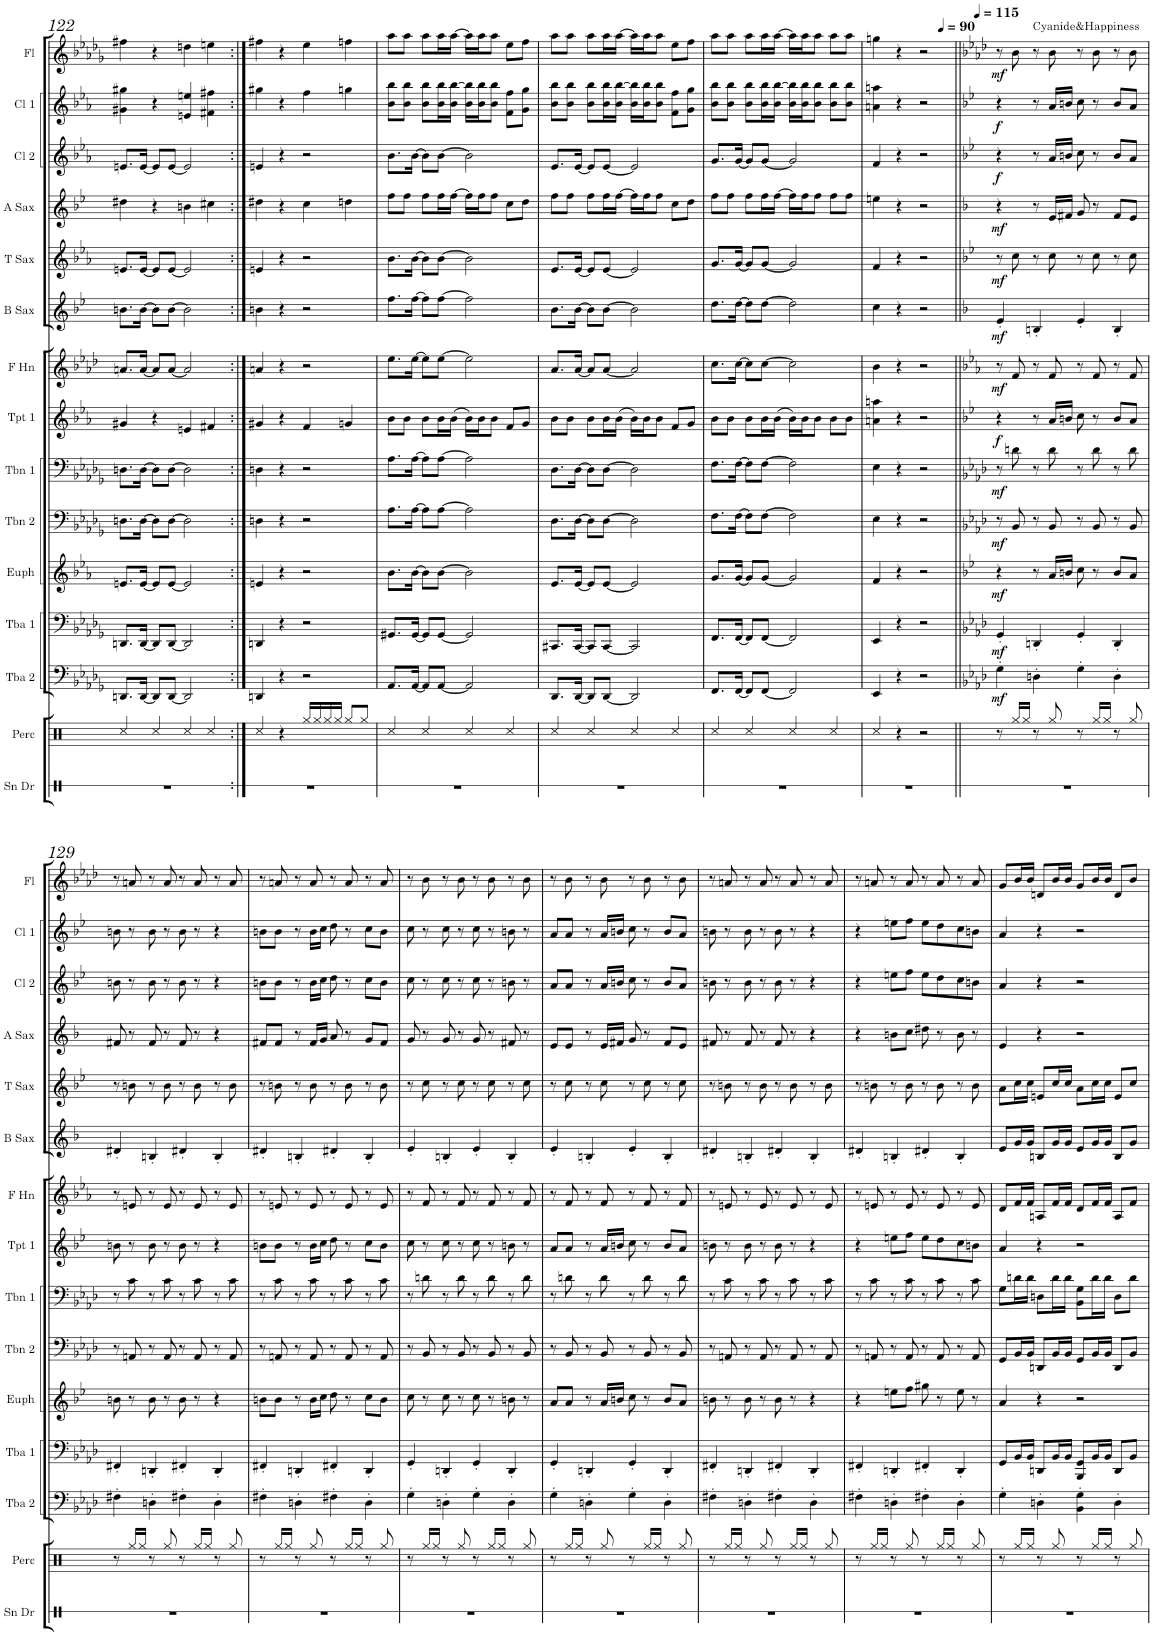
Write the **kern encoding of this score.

**kern	**kern	**kern	**dynam	**kern	**dynam	**kern	**dynam	**kern	**dynam	**kern	**dynam	**kern	**dynam	**kern	**dynam	**kern	**dynam	**kern	**dynam	**kern	**dynam	**kern	**dynam	**kern	**dynam	**kern	**dynam
*part15	*part14	*part13	*part13	*part12	*part12	*part11	*part11	*part10	*part10	*part9	*part9	*part8	*part8	*part7	*part7	*part6	*part6	*part5	*part5	*part4	*part4	*part3	*part3	*part2	*part2	*part1	*part1
*staff15	*staff14	*staff13	*staff13	*staff12	*staff12	*staff11	*staff11	*staff10	*staff10	*staff9	*staff9	*staff8	*staff8	*staff7	*staff7	*staff6	*staff6	*staff5	*staff5	*staff4	*staff4	*staff3	*staff3	*staff2	*staff2	*staff1	*staff1
*I"Conc. Snare Drum	*I"Percussion	*I"Tuba 2	*	*I"Tuba 1	*	*I"Euphonium	*	*I"Trombone 2	*	*I"Trombone 1	*	*I"Bb Trumpet 1	*	*I"Horn in F	*	*I"Bari Saxophone	*	*I"Tenor Saxophone	*	*I"Alto Saxophone	*	*I"Bb Clarinet 2	*	*I"Bb Clarinet 1	*	*I"Flute	*
*I'Sn Dr	*I'Perc	*I'Tba 2	*	*I'Tba 1	*	*I'Euph	*	*I'Tbn 2	*	*I'Tbn 1	*	*I'Tpt 1	*	*	*	*I'B Sax	*	*I'T Sax	*	*I'A Sax	*	*I'Cl 2	*	*I'Cl 1	*	*I'Fl	*
!!LO:PB:g=z
*clefX	*clefX	*clefF4	*	*clefF4	*	*clefG2	*	*clefF4	*	*clefF4	*	*clefG2	*	*clefG2	*	*clefG2	*	*clefG2	*	*clefG2	*	*clefG2	*	*clefG2	*	*clefG2	*
*	*	*	*	*	*	*Trd8c14	*	*	*	*	*	*Trd1c2	*	*Trd4c7	*	*Trd12c21	*	*Trd8c14	*	*Trd5c9	*	*Trd1c2	*	*Trd1c2	*	*	*
*k[b-e-a-d-]	*k[b-e-a-d-]	*k[b-e-a-d-g-]	*	*k[b-e-a-d-g-]	*	*k[b-e-a-]	*	*k[b-e-a-d-g-]	*	*k[b-e-a-d-g-]	*	*k[b-e-a-]	*	*k[b-e-a-d-]	*	*k[b-e-]	*	*k[b-e-a-]	*	*k[b-e-]	*	*k[b-e-a-]	*	*k[b-e-a-]	*	*k[b-e-a-d-g-]	*
*M4/4	*M4/4	*M4/4	*	*M4/4	*	*M4/4	*	*M4/4	*	*M4/4	*	*M4/4	*	*M4/4	*	*M4/4	*	*M4/4	*	*M4/4	*	*M4/4	*	*M4/4	*	*M4/4	*
=122	=122	=122	=122	=122	=122	=122	=122	=122	=122	=122	=122	=122	=122	=122	=122	=122	=122	=122	=122	=122	=122	=122	=122	=122	=122	=122	=122
1r	4Rcc/	8.DDn/L	.	8.DDn/L	.	8.en/L	.	8.Dn\L	.	8.Dn\L	.	4g#X/	.	8.an/L	.	8.bn\L	.	8.en/L	.	4dd#X\	.	8.en/L	.	4g#X\ 4gg#X\	.	4ff#X\	.
.	.	[16DD/Jk	.	[16DD/Jk	.	[16e/Jk	.	[16D\Jk	.	[16D\Jk	.	.	.	[16a/Jk	.	[16b\Jk	.	[16e/Jk	.	.	.	[16e/Jk	.	.	.	.	.
.	4Rcc/	8DD/L]	.	8DD/L]	.	8e/L]	.	8D\L]	.	8D\L]	.	4r	.	8a/L]	.	8b\L]	.	8e/L]	.	4r	.	8e/L]	.	4r	.	4r	.
.	.	[8DD/J	.	[8DD/J	.	[8e/J	.	[8D\J	.	[8D\J	.	.	.	[8a/J	.	[8b\J	.	[8e/J	.	.	.	[8e/J	.	.	.	.	.
.	4Rcc/	2DD/]	.	2DD/]	.	2e/]	.	2D\]	.	2D\]	.	4en/	.	2a/]	.	2b\]	.	2e/]	.	4bn\	.	2e/]	.	4en/ 4een/	.	4ddn\	.
.	4Rcc/	.	.	.	.	.	.	.	.	.	.	4f#X/	.	.	.	.	.	.	.	4cc#X\	.	.	.	4f#X\ 4ff#X\	.	4een\	.
=123:|!	=123:|!	=123:|!	=123:|!	=123:|!	=123:|!	=123:|!	=123:|!	=123:|!	=123:|!	=123:|!	=123:|!	=123:|!	=123:|!	=123:|!	=123:|!	=123:|!	=123:|!	=123:|!	=123:|!	=123:|!	=123:|!	=123:|!	=123:|!	=123:|!	=123:|!	=123:|!	=123:|!
1r	4Rcc/	4DDn/	.	4DDn/	.	4en/	.	4Dn\	.	4Dn\	.	4g#X/	.	4an/	.	4bn\	.	4en/	.	4dd#X\	.	4en/	.	4gg#X\	.	4ff#X\	.
.	4r	4r	.	4r	.	4r	.	4r	.	4r	.	4r	.	4r	.	4r	.	4r	.	4r	.	4r	.	4r	.	4r	.
.	16Rgg/LL	2r	.	2r	.	2r	.	2r	.	2r	.	4f/	.	2r	.	2r	.	2r	.	4cc\	.	2r	.	4ff\	.	4ee-\	.
.	16Rgg/	.	.	.	.	.	.	.	.	.	.	.	.	.	.	.	.	.	.	.	.	.	.	.	.	.	.
.	16Rgg/	.	.	.	.	.	.	.	.	.	.	.	.	.	.	.	.	.	.	.	.	.	.	.	.	.	.
.	16Rgg/JJ	.	.	.	.	.	.	.	.	.	.	.	.	.	.	.	.	.	.	.	.	.	.	.	.	.	.
.	8Rgg/L	.	.	.	.	.	.	.	.	.	.	4gn/	.	.	.	.	.	.	.	4ddn\	.	.	.	4ggn\	.	4ffn\	.
.	8Rgg/J	.	.	.	.	.	.	.	.	.	.	.	.	.	.	.	.	.	.	.	.	.	.	.	.	.	.
=124	=124	=124	=124	=124	=124	=124	=124	=124	=124	=124	=124	=124	=124	=124	=124	=124	=124	=124	=124	=124	=124	=124	=124	=124	=124	=124	=124
1r	4Rcc/	8.AA-/L	.	8.GG#X/L	.	8.b-\L	.	8.A-\L	.	8.A-\L	.	8b-\L	.	8.ee-\L	.	8.ff\L	.	8.b-\L	.	8ff\L	.	8.b-\L	.	8b-\ 8bb-\L	.	8aa-\L	.
.	.	.	.	.	.	.	.	.	.	.	.	8b-\J	.	.	.	.	.	.	.	8ff\J	.	.	.	8b-\ 8bb-\J	.	8aa-\J	.
.	.	[16AA-/Jk	.	[16GG#/Jk	.	[16b-\Jk	.	[16A-\Jk	.	[16A-\Jk	.	.	.	[16ee-\Jk	.	[16ff\Jk	.	[16b-\Jk	.	.	.	[16b-\Jk	.	.	.	.	.
.	4Rcc/	8AA-/L]	.	8GG#/L]	.	8b-\L]	.	8A-\L]	.	8A-\L]	.	8b-\L	.	8ee-\L]	.	8ff\L]	.	8b-\L]	.	8ff\L	.	8b-\L]	.	8b-\ 8bb-\L	.	8aa-\L	.
.	.	[8AA-/J	.	[8GG#/J	.	[8b-\J	.	[8A-\J	.	[8A-\J	.	16b-\L	.	[8ee-\J	.	[8ff\J	.	[8b-\J	.	16ff\L	.	[8b-\J	.	16b-\ 16bb-\L	.	16aa-\L	.
.	.	.	.	.	.	.	.	.	.	.	.	(16b-\JJ	.	.	.	.	.	.	.	[16ff\JJ	.	.	.	16b-\ [16bb-\JJ	.	[16aa-\JJ	.
.	4Rcc/	2AA-/]	.	2GG#/]	.	2b-\]	.	2A-\]	.	2A-\]	.	16b-\LL)	.	2ee-\]	.	2ff\]	.	2b-\]	.	16ff\LL]	.	2b-\]	.	16b-\ 16bb-\]LL	.	16aa-\LL]	.
.	.	.	.	.	.	.	.	.	.	.	.	16b-\J	.	.	.	.	.	.	.	16ff\J	.	.	.	16b-\ 16bb-\J	.	16aa-\J	.
.	.	.	.	.	.	.	.	.	.	.	.	8b-\J	.	.	.	.	.	.	.	8ff\J	.	.	.	8b-\ 8bb-\J	.	8aa-\J	.
.	4Rcc/	.	.	.	.	.	.	.	.	.	.	8f/L	.	.	.	.	.	.	.	8cc\L	.	.	.	8f\ 8ff\L	.	8ee-\L	.
.	.	.	.	.	.	.	.	.	.	.	.	8g/J	.	.	.	.	.	.	.	8dd\J	.	.	.	8g\ 8gg\J	.	8ff\J	.
=125	=125	=125	=125	=125	=125	=125	=125	=125	=125	=125	=125	=125	=125	=125	=125	=125	=125	=125	=125	=125	=125	=125	=125	=125	=125	=125	=125
1r	4Rcc/	8.DD-/L	.	8.CC#X/L	.	8.e-/L	.	8.D-\L	.	8.D-\L	.	8b-\L	.	8.a-/L	.	8.b-\L	.	8.e-/L	.	8ff\L	.	8.e-/L	.	8b-\ 8bb-\L	.	8aa-\L	.
.	.	.	.	.	.	.	.	.	.	.	.	8b-\J	.	.	.	.	.	.	.	8ff\J	.	.	.	8b-\ 8bb-\J	.	8aa-\J	.
.	.	[16DD-/Jk	.	[16CC#/Jk	.	[16e-/Jk	.	[16D-\Jk	.	[16D-\Jk	.	.	.	[16a-/Jk	.	[16b-\Jk	.	[16e-/Jk	.	.	.	[16e-/Jk	.	.	.	.	.
.	4Rcc/	8DD-/L]	.	8CC#/L]	.	8e-/L]	.	8D-\L]	.	8D-\L]	.	8b-\L	.	8a-/L]	.	8b-\L]	.	8e-/L]	.	8ff\L	.	8e-/L]	.	8b-\ 8bb-\L	.	8aa-\L	.
.	.	[8DD-/J	.	[8CC#/J	.	[8e-/J	.	[8D-\J	.	[8D-\J	.	16b-\L	.	[8a-/J	.	[8b-\J	.	[8e-/J	.	16ff\L	.	[8e-/J	.	16b-\ 16bb-\L	.	16aa-\L	.
.	.	.	.	.	.	.	.	.	.	.	.	(16b-\JJ	.	.	.	.	.	.	.	[16ff\JJ	.	.	.	16b-\ [16bb-\JJ	.	[16aa-\JJ	.
.	4Rcc/	2DD-/]	.	2CC#/]	.	2e-/]	.	2D-\]	.	2D-\]	.	16b-\LL)	.	2a-/]	.	2b-\]	.	2e-/]	.	16ff\LL]	.	2e-/]	.	16b-\ 16bb-\]LL	.	16aa-\LL]	.
.	.	.	.	.	.	.	.	.	.	.	.	16b-\J	.	.	.	.	.	.	.	16ff\J	.	.	.	16b-\ 16bb-\J	.	16aa-\J	.
.	.	.	.	.	.	.	.	.	.	.	.	8b-\J	.	.	.	.	.	.	.	8ff\J	.	.	.	8b-\ 8bb-\J	.	8aa-\J	.
.	4Rcc/	.	.	.	.	.	.	.	.	.	.	8f/L	.	.	.	.	.	.	.	8cc\L	.	.	.	8f\ 8ff\L	.	8ee-\L	.
.	.	.	.	.	.	.	.	.	.	.	.	8g/J	.	.	.	.	.	.	.	8dd\J	.	.	.	8g\ 8gg\J	.	8ff\J	.
=126	=126	=126	=126	=126	=126	=126	=126	=126	=126	=126	=126	=126	=126	=126	=126	=126	=126	=126	=126	=126	=126	=126	=126	=126	=126	=126	=126
1r	4Rcc/	8.FF/L	.	8.FF/L	.	8.g/L	.	8.F\L	.	8.F\L	.	8b-\L	.	8.cc\L	.	8.dd\L	.	8.g/L	.	8ff\L	.	8.g/L	.	8b-\ 8bb-\L	.	8aa-\L	.
.	.	.	.	.	.	.	.	.	.	.	.	8b-\J	.	.	.	.	.	.	.	8ff\J	.	.	.	8b-\ 8bb-\J	.	8aa-\J	.
.	.	[16FF/Jk	.	[16FF/Jk	.	[16g/Jk	.	[16F\Jk	.	[16F\Jk	.	.	.	[16cc\Jk	.	[16dd\Jk	.	[16g/Jk	.	.	.	[16g/Jk	.	.	.	.	.
.	4Rcc/	8FF/L]	.	8FF/L]	.	8g/L]	.	8F\L]	.	8F\L]	.	8b-\L	.	8cc\L]	.	8dd\L]	.	8g/L]	.	8ff\L	.	8g/L]	.	8b-\ 8bb-\L	.	8aa-\L	.
.	.	[8FF/J	.	[8FF/J	.	[8g/J	.	[8F\J	.	[8F\J	.	16b-\L	.	[8cc\J	.	[8dd\J	.	[8g/J	.	16ff\L	.	[8g/J	.	16b-\ 16bb-\L	.	16aa-\L	.
.	.	.	.	.	.	.	.	.	.	.	.	(16b-\JJ	.	.	.	.	.	.	.	[16ff\JJ	.	.	.	16b-\ [16bb-\JJ	.	[16aa-\JJ	.
.	4Rcc/	2FF/]	.	2FF/]	.	2g/]	.	2F\]	.	2F\]	.	16b-\LL)	.	2cc\]	.	2dd\]	.	2g/]	.	16ff\LL]	.	2g/]	.	16b-\ 16bb-\]LL	.	16aa-\LL]	.
.	.	.	.	.	.	.	.	.	.	.	.	16b-\J	.	.	.	.	.	.	.	16ff\J	.	.	.	16b-\ 16bb-\J	.	16aa-\J	.
.	.	.	.	.	.	.	.	.	.	.	.	8b-\J	.	.	.	.	.	.	.	8ff\J	.	.	.	8b-\ 8bb-\J	.	8aa-\J	.
.	4Rcc/	.	.	.	.	.	.	.	.	.	.	8b-\L	.	.	.	.	.	.	.	8ff\L	.	.	.	8b-\ 8bb-\L	.	8aa-\L	.
.	.	.	.	.	.	.	.	.	.	.	.	8b-\J	.	.	.	.	.	.	.	8ff\J	.	.	.	8b-\ 8bb-\J	.	8aa-\J	.
=127	=127	=127	=127	=127	=127	=127	=127	=127	=127	=127	=127	=127	=127	=127	=127	=127	=127	=127	=127	=127	=127	=127	=127	=127	=127	=127	=127
*	*	*	*	*	*	*	*	*	*	*	*	*	*	*	*	*	*	*	*	*	*	*	*	*	*	*^	*
1r	4Rcc/	4EE-/	.	4EE-/	.	4f/	.	4E-\	.	4E-\	.	4an\ 4aan\	.	4b-\	.	4cc\	.	4f/	.	4een\	.	4f/	.	4an\ 4aan\	.	4ggn\	2.ryy	.
.	4r	4r	.	4r	.	4r	.	4r	.	4r	.	4r	.	4r	.	4r	.	4r	.	4r	.	4r	.	4r	.	4r	.	.
.	2r	2r	.	2r	.	2r	.	2r	.	2r	.	2r	.	2r	.	2r	.	2r	.	2r	.	2r	.	2r	.	2r	.	.
*	*	*	*	*	*	*	*	*	*	*	*	*	*	*	*	*	*	*	*	*	*	*	*	*	*	*MM90	*	*
.	.	.	.	.	.	.	.	.	.	.	.	.	.	.	.	.	.	.	.	.	.	.	.	.	.	.	4ryy	.
*	*	*	*	*	*	*	*	*	*	*	*	*	*	*	*	*	*	*	*	*	*	*	*	*	*	*v	*v	*
=128||	=128||	=128||	=128||	=128||	=128||	=128||	=128||	=128||	=128||	=128||	=128||	=128||	=128||	=128||	=128||	=128||	=128||	=128||	=128||	=128||	=128||	=128||	=128||	=128||	=128||	=128||	=128||
*	*	*k[b-e-a-d-]	*	*k[b-e-a-d-]	*	*k[b-e-]	*	*k[b-e-a-d-]	*	*k[b-e-a-d-]	*	*k[b-e-]	*	*k[b-e-a-]	*	*k[b-]	*	*k[b-e-]	*	*k[b-]	*	*k[b-e-]	*	*k[b-e-]	*	*k[b-e-a-d-]	*
*	*	*	*	*	*	*	*	*	*	*	*	*	*	*	*	*	*	*	*	*	*	*	*	*	*	*MM115	*
*	*	*	*	*	*	*	*	*	*	*	*	*	*	*	*	*	*	*	*	*	*	*	*	*	*	*^	*
!	!	!	!	!	!	!	!	!	!	!	!	!	!	!	!	!	!	!	!	!	!	!	!	!	!	!LO:TX:a:t=Cyanide&Happiness	!	!
!	!	!	!LO:DY:b	!	!LO:DY:b	!	!LO:DY:b	!	!LO:DY:b	!	!LO:DY:b	!	!LO:DY:b	!	!LO:DY:b	!	!LO:DY:b	!	!LO:DY:b	!	!LO:DY:b	!	!LO:DY:b	!	!LO:DY:b	!	!	!LO:DY:b
*	*	*	*	*	*	*	*	*	*	*	*	*	*	*	*	*	*	*	*	*	*	*	*	*	*	*v	*v	*
1r	8r	4G'\	mf	4GG'/	mf	4r	mf	8r	mf	8r	mf	4r	f	8r	mf	4e'/	mf	8r	mf	4r	mf	4r	f	4r	f	8r	mf
.	16Rgg/LL	.	.	.	.	.	.	8BB-/	.	8dn\	.	.	.	8f/	.	.	.	8cc\	.	.	.	.	.	.	.	8b-\	.
.	16Rgg/JJ	.	.	.	.	.	.	.	.	.	.	.	.	.	.	.	.	.	.	.	.	.	.	.	.	.	.
.	8r	4Dn'\	.	4DDn'/	.	8r	.	8r	.	8r	.	8r	.	8r	.	4Bn'/	.	8r	.	8r	.	8r	.	8r	.	8r	.
.	8Rgg/	.	.	.	.	16a/LL	.	8BB-/	.	8d\	.	16a/LL	.	8f/	.	.	.	8cc\	.	16e/LL	.	16a/LL	.	16a/LL	.	8b-\	.
.	.	.	.	.	.	16bn/JJ	.	.	.	.	.	16bn/JJ	.	.	.	.	.	.	.	16f#X/JJ	.	16bn/JJ	.	16bn/JJ	.	.	.
.	8r	4G'\	.	4GG'/	.	8cc\	.	8r	.	8r	.	8cc\	.	8r	.	4e'/	.	8r	.	8g/	.	8cc\	.	8cc\	.	8r	.
.	16Rgg/LL	.	.	.	.	8r	.	8BB-/	.	8d\	.	8r	.	8f/	.	.	.	8cc\	.	8r	.	8r	.	8r	.	8b-\	.
.	16Rgg/JJ	.	.	.	.	.	.	.	.	.	.	.	.	.	.	.	.	.	.	.	.	.	.	.	.	.	.
.	8r	4D'\	.	4DD'/	.	8b/L	.	8r	.	8r	.	8b/L	.	8r	.	4B'/	.	8r	.	8f#/L	.	8b/L	.	8b/L	.	8r	.
.	8Rgg/	.	.	.	.	8a/J	.	8BB-/	.	8d\	.	8a/J	.	8f/	.	.	.	8cc\	.	8e/J	.	8a/J	.	8a/J	.	8b-\	.
!!LO:LB:g=z
=129	=129	=129	=129	=129	=129	=129	=129	=129	=129	=129	=129	=129	=129	=129	=129	=129	=129	=129	=129	=129	=129	=129	=129	=129	=129	=129	=129
1r	8r	4F#X'\	.	4FF#X'/	.	8bn\	.	8r	.	8r	.	8bn\	.	8r	.	4d#X'/	.	8r	.	8f#X/	.	8bn\	.	8bn\	.	8r	.
.	16Rgg/LL	.	.	.	.	8r	.	8AAn/	.	8c\	.	8r	.	8en/	.	.	.	8bn\	.	8r	.	8r	.	8r	.	8an/	.
.	16Rgg/JJ	.	.	.	.	.	.	.	.	.	.	.	.	.	.	.	.	.	.	.	.	.	.	.	.	.	.
.	8r	4Dn'\	.	4DDn'/	.	8b\	.	8r	.	8r	.	8b\	.	8r	.	4Bn'/	.	8r	.	8f#/	.	8b\	.	8b\	.	8r	.
.	8Rgg/	.	.	.	.	8r	.	8AA/	.	8c\	.	8r	.	8e/	.	.	.	8b\	.	8r	.	8r	.	8r	.	8a/	.
.	8r	4F#X'\	.	4FF#X'/	.	8b\	.	8r	.	8r	.	8b\	.	8r	.	4d#X'/	.	8r	.	8f#/	.	8b\	.	8b\	.	8r	.
.	16Rgg/LL	.	.	.	.	8r	.	8AA/	.	8c\	.	8r	.	8e/	.	.	.	8b\	.	8r	.	8r	.	8r	.	8a/	.
.	16Rgg/JJ	.	.	.	.	.	.	.	.	.	.	.	.	.	.	.	.	.	.	.	.	.	.	.	.	.	.
.	8r	4D'\	.	4DD'/	.	4r	.	8r	.	8r	.	4r	.	8r	.	4B'/	.	8r	.	4r	.	4r	.	4r	.	8r	.
.	8Rgg/	.	.	.	.	.	.	8AA/	.	8c\	.	.	.	8e/	.	.	.	8b\	.	.	.	.	.	.	.	8a/	.
=130	=130	=130	=130	=130	=130	=130	=130	=130	=130	=130	=130	=130	=130	=130	=130	=130	=130	=130	=130	=130	=130	=130	=130	=130	=130	=130	=130
1r	8r	4F#X'\	.	4FF#X'/	.	8bn\L	.	8r	.	8r	.	8bn\L	.	8r	.	4d#X'/	.	8r	.	8f#X/L	.	8bn\L	.	8bn\L	.	8r	.
.	16Rgg/LL	.	.	.	.	8b\J	.	8AAn/	.	8c\	.	8b\J	.	8en/	.	.	.	8bn\	.	8f#/J	.	8b\J	.	8b\J	.	8an/	.
.	16Rgg/JJ	.	.	.	.	.	.	.	.	.	.	.	.	.	.	.	.	.	.	.	.	.	.	.	.	.	.
.	8r	4Dn'\	.	4DDn'/	.	8r	.	8r	.	8r	.	8r	.	8r	.	4Bn'/	.	8r	.	8r	.	8r	.	8r	.	8r	.
.	8Rgg/	.	.	.	.	16b\LL	.	8AA/	.	8c\	.	16b\LL	.	8e/	.	.	.	8b\	.	16f#/LL	.	16b\LL	.	16b\LL	.	8a/	.
.	.	.	.	.	.	16cc\JJ	.	.	.	.	.	16cc\JJ	.	.	.	.	.	.	.	16g/JJ	.	16cc\JJ	.	16cc\JJ	.	.	.
.	8r	4F#X'\	.	4FF#X'/	.	8dd\	.	8r	.	8r	.	8dd\	.	8r	.	4d#X'/	.	8r	.	8a/	.	8dd\	.	8dd\	.	8r	.
.	16Rgg/LL	.	.	.	.	8r	.	8AA/	.	8c\	.	8r	.	8e/	.	.	.	8b\	.	8r	.	8r	.	8r	.	8a/	.
.	16Rgg/JJ	.	.	.	.	.	.	.	.	.	.	.	.	.	.	.	.	.	.	.	.	.	.	.	.	.	.
.	8r	4D'\	.	4DD'/	.	8cc\L	.	8r	.	8r	.	8cc\L	.	8r	.	4B'/	.	8r	.	8g/L	.	8cc\L	.	8cc\L	.	8r	.
.	8Rgg/	.	.	.	.	8b\J	.	8AA/	.	8c\	.	8b\J	.	8e/	.	.	.	8b\	.	8f#/J	.	8b\J	.	8b\J	.	8a/	.
=131	=131	=131	=131	=131	=131	=131	=131	=131	=131	=131	=131	=131	=131	=131	=131	=131	=131	=131	=131	=131	=131	=131	=131	=131	=131	=131	=131
1r	8r	4G'\	.	4GG'/	.	8cc\	.	8r	.	8r	.	8cc\	.	8r	.	4e'/	.	8r	.	8g/	.	8cc\	.	8cc\	.	8r	.
.	16Rgg/LL	.	.	.	.	8r	.	8BB-/	.	8dn\	.	8r	.	8f/	.	.	.	8cc\	.	8r	.	8r	.	8r	.	8b-\	.
.	16Rgg/JJ	.	.	.	.	.	.	.	.	.	.	.	.	.	.	.	.	.	.	.	.	.	.	.	.	.	.
.	8r	4Dn'\	.	4DDn'/	.	8cc\	.	8r	.	8r	.	8cc\	.	8r	.	4Bn'/	.	8r	.	8g/	.	8cc\	.	8cc\	.	8r	.
.	8Rgg/	.	.	.	.	8r	.	8BB-/	.	8d\	.	8r	.	8f/	.	.	.	8cc\	.	8r	.	8r	.	8r	.	8b-\	.
.	8r	4G'\	.	4GG'/	.	8cc\	.	8r	.	8r	.	8cc\	.	8r	.	4e'/	.	8r	.	8g/	.	8cc\	.	8cc\	.	8r	.
.	16Rgg/LL	.	.	.	.	8r	.	8BB-/	.	8d\	.	8r	.	8f/	.	.	.	8cc\	.	8r	.	8r	.	8r	.	8b-\	.
.	16Rgg/JJ	.	.	.	.	.	.	.	.	.	.	.	.	.	.	.	.	.	.	.	.	.	.	.	.	.	.
.	8r	4D'\	.	4DD'/	.	8bn\	.	8r	.	8r	.	8bn\	.	8r	.	4B'/	.	8r	.	8f#X/	.	8bn\	.	8bn\	.	8r	.
.	8Rgg/	.	.	.	.	8r	.	8BB-/	.	8d\	.	8r	.	8f/	.	.	.	8cc\	.	8r	.	8r	.	8r	.	8b-\	.
=132	=132	=132	=132	=132	=132	=132	=132	=132	=132	=132	=132	=132	=132	=132	=132	=132	=132	=132	=132	=132	=132	=132	=132	=132	=132	=132	=132
1r	8r	4G'\	.	4GG'/	.	8a/L	.	8r	.	8r	.	8a/L	.	8r	.	4e'/	.	8r	.	8e/L	.	8a/L	.	8a/L	.	8r	.
.	16Rgg/LL	.	.	.	.	8a/J	.	8BB-/	.	8dn\	.	8a/J	.	8f/	.	.	.	8cc\	.	8e/J	.	8a/J	.	8a/J	.	8b-\	.
.	16Rgg/JJ	.	.	.	.	.	.	.	.	.	.	.	.	.	.	.	.	.	.	.	.	.	.	.	.	.	.
.	8r	4Dn'\	.	4DDn'/	.	8r	.	8r	.	8r	.	8r	.	8r	.	4Bn'/	.	8r	.	8r	.	8r	.	8r	.	8r	.
.	8Rgg/	.	.	.	.	16a/LL	.	8BB-/	.	8d\	.	16a/LL	.	8f/	.	.	.	8cc\	.	16e/LL	.	16a/LL	.	16a/LL	.	8b-\	.
.	.	.	.	.	.	16bn/JJ	.	.	.	.	.	16bn/JJ	.	.	.	.	.	.	.	16f#X/JJ	.	16bn/JJ	.	16bn/JJ	.	.	.
.	8r	4G'\	.	4GG'/	.	8cc\	.	8r	.	8r	.	8cc\	.	8r	.	4e'/	.	8r	.	8g/	.	8cc\	.	8cc\	.	8r	.
.	16Rgg/LL	.	.	.	.	8r	.	8BB-/	.	8d\	.	8r	.	8f/	.	.	.	8cc\	.	8r	.	8r	.	8r	.	8b-\	.
.	16Rgg/JJ	.	.	.	.	.	.	.	.	.	.	.	.	.	.	.	.	.	.	.	.	.	.	.	.	.	.
.	8r	4D'\	.	4DD'/	.	8b/L	.	8r	.	8r	.	8b/L	.	8r	.	4B'/	.	8r	.	8f#/L	.	8b/L	.	8b/L	.	8r	.
.	8Rgg/	.	.	.	.	8a/J	.	8BB-/	.	8d\	.	8a/J	.	8f/	.	.	.	8cc\	.	8e/J	.	8a/J	.	8a/J	.	8b-\	.
=133	=133	=133	=133	=133	=133	=133	=133	=133	=133	=133	=133	=133	=133	=133	=133	=133	=133	=133	=133	=133	=133	=133	=133	=133	=133	=133	=133
1r	8r	4F#X'\	.	4FF#X'/	.	8bn\	.	8r	.	8r	.	8bn\	.	8r	.	4d#X'/	.	8r	.	8f#X/	.	8bn\	.	8bn\	.	8r	.
.	16Rgg/LL	.	.	.	.	8r	.	8AAn/	.	8c\	.	8r	.	8en/	.	.	.	8bn\	.	8r	.	8r	.	8r	.	8an/	.
.	16Rgg/JJ	.	.	.	.	.	.	.	.	.	.	.	.	.	.	.	.	.	.	.	.	.	.	.	.	.	.
.	8r	4Dn'\	.	4DDn'/	.	8b\	.	8r	.	8r	.	8b\	.	8r	.	4Bn'/	.	8r	.	8f#/	.	8b\	.	8b\	.	8r	.
.	8Rgg/	.	.	.	.	8r	.	8AA/	.	8c\	.	8r	.	8e/	.	.	.	8b\	.	8r	.	8r	.	8r	.	8a/	.
.	8r	4F#X'\	.	4FF#X'/	.	8b\	.	8r	.	8r	.	8b\	.	8r	.	4d#X'/	.	8r	.	8f#/	.	8b\	.	8b\	.	8r	.
.	16Rgg/LL	.	.	.	.	8r	.	8AA/	.	8c\	.	8r	.	8e/	.	.	.	8b\	.	8r	.	8r	.	8r	.	8a/	.
.	16Rgg/JJ	.	.	.	.	.	.	.	.	.	.	.	.	.	.	.	.	.	.	.	.	.	.	.	.	.	.
.	8r	4D'\	.	4DD'/	.	4r	.	8r	.	8r	.	4r	.	8r	.	4B'/	.	8r	.	4r	.	4r	.	4r	.	8r	.
.	8Rgg/	.	.	.	.	.	.	8AA/	.	8c\	.	.	.	8e/	.	.	.	8b\	.	.	.	.	.	.	.	8a/	.
=134	=134	=134	=134	=134	=134	=134	=134	=134	=134	=134	=134	=134	=134	=134	=134	=134	=134	=134	=134	=134	=134	=134	=134	=134	=134	=134	=134
1r	8r	4F#X'\	.	4FF#X'/	.	4r	.	8r	.	8r	.	4r	.	8r	.	4d#X'/	.	8r	.	4r	.	4r	.	4r	.	8r	.
.	16Rgg/LL	.	.	.	.	.	.	8AAn/	.	8c\	.	.	.	8en/	.	.	.	8bn\	.	.	.	.	.	.	.	8an/	.
.	16Rgg/JJ	.	.	.	.	.	.	.	.	.	.	.	.	.	.	.	.	.	.	.	.	.	.	.	.	.	.
.	8r	4Dn'\	.	4DDn'/	.	8een\L	.	8r	.	8r	.	8een\L	.	8r	.	4Bn'/	.	8r	.	8bn\L	.	8een\L	.	8een\L	.	8r	.
.	8Rgg/	.	.	.	.	8ff\J	.	8AA/	.	8c\	.	8ff\J	.	8e/	.	.	.	8b\	.	8cc\J	.	8ff\J	.	8ff\J	.	8a/	.
.	8r	4F#X'\	.	4FF#X'/	.	8gg#X\	.	8r	.	8r	.	8ee\L	.	8r	.	4d#X'/	.	8r	.	8dd#X\	.	8ee\L	.	8ee\L	.	8r	.
.	16Rgg/LL	.	.	.	.	8r	.	8AA/	.	8c\	.	8dd\	.	8e/	.	.	.	8b\	.	8r	.	8dd\	.	8dd\	.	8a/	.
.	16Rgg/JJ	.	.	.	.	.	.	.	.	.	.	.	.	.	.	.	.	.	.	.	.	.	.	.	.	.	.
.	8r	4D'\	.	4DD'/	.	8ee\	.	8r	.	8r	.	8cc\	.	8r	.	4B'/	.	8r	.	8b\	.	8cc\	.	8cc\	.	8r	.
.	8Rgg/	.	.	.	.	8r	.	8AA/	.	8c\	.	8bn\J	.	8e/	.	.	.	8b\	.	8r	.	8bn\J	.	8bn\J	.	8a/	.
=135	=135	=135	=135	=135	=135	=135	=135	=135	=135	=135	=135	=135	=135	=135	=135	=135	=135	=135	=135	=135	=135	=135	=135	=135	=135	=135	=135
1r	8r	4G'\	.	8GG/L	.	4a/	.	8GG/L	.	8G\L	.	4a/	.	8d/L	.	8e/L	.	8a\L	.	4e/	.	4a/	.	4a/	.	8g/L	.
.	16Rgg/LL	.	.	16BB-/L	.	.	.	16BB-/L	.	16dn\L	.	.	.	16f/L	.	16g/L	.	16cc\L	.	.	.	.	.	.	.	16b-/L	.
.	16Rgg/JJ	.	.	16BB-/JJ	.	.	.	16BB-/JJ	.	16d\JJ	.	.	.	16f/JJ	.	16g/JJ	.	16cc\JJ	.	.	.	.	.	.	.	16b-/JJ	.
.	8r	4Dn'\	.	8DDn/L	.	4r	.	8DDn/L	.	8Dn\L	.	4r	.	8An/L	.	8Bn/L	.	8en/L	.	4r	.	4r	.	4r	.	8dn/L	.
.	8Rgg/	.	.	16BB-/L	.	.	.	16BB-/L	.	16d\L	.	.	.	16f/L	.	16g/L	.	16cc/L	.	.	.	.	.	.	.	16b-/L	.
.	.	.	.	16BB-/JJ	.	.	.	16BB-/JJ	.	16d\JJ	.	.	.	16f/JJ	.	16g/JJ	.	16cc/JJ	.	.	.	.	.	.	.	16b-/JJ	.
.	8r	4BB-\' 4G\'	.	8BBB-/ 8GG/L	.	2r	.	8GG/L	.	8BB-\ 8G\L	.	2r	.	8d/L	.	8e/L	.	8a\L	.	2r	.	2r	.	2r	.	8g/L	.
.	16Rgg/LL	.	.	16BB-/L	.	.	.	16BB-/L	.	16d\L	.	.	.	16f/L	.	16g/L	.	16cc\L	.	.	.	.	.	.	.	16b-/L	.
.	16Rgg/JJ	.	.	16BB-/JJ	.	.	.	16BB-/JJ	.	16d\JJ	.	.	.	16f/JJ	.	16g/JJ	.	16cc\JJ	.	.	.	.	.	.	.	16b-/JJ	.
.	8r	4D'\	.	8DD/L	.	.	.	8DD/L	.	8D\L	.	.	.	8A/L	.	8B/L	.	8e/L	.	.	.	.	.	.	.	8d/L	.
.	8Rgg/	.	.	8BB-/J	.	.	.	8BB-/J	.	8d\J	.	.	.	8f/J	.	8g/J	.	8cc/J	.	.	.	.	.	.	.	8b-/J	.
=	=	=	=	=	=	=	=	=	=	=	=	=	=	=	=	=	=	=	=	=	=	=	=	=	=	=	=
*-	*-	*-	*-	*-	*-	*-	*-	*-	*-	*-	*-	*-	*-	*-	*-	*-	*-	*-	*-	*-	*-	*-	*-	*-	*-	*-	*-
